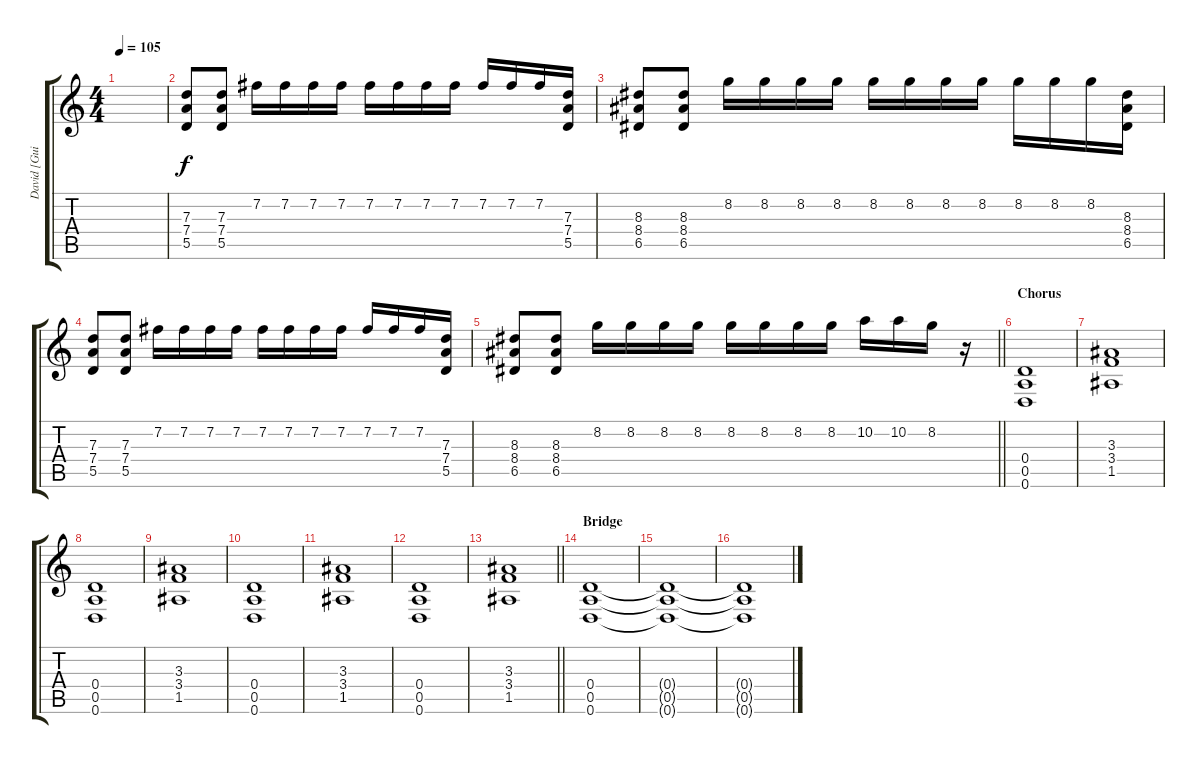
\track ("David [Guitar Distortion]" "David [Gui") {instrument distortionguitar}
\staff {score tabs}
\tuning (E4 B3 G3 D3 A2 D2) {hide}
\ts (4 4)
\tempo 105
\clef g2
\ks c
|
(7.3 7.4 5.5).8 (7.3 7.4 5.5).8 7.2.16 7.2.16 7.2.16 7.2.16 7.2.16 7.2.16 7.2.16 7.2.16 7.2.16 7.2.16 7.2.16 (7.3 7.4 5.5).16 |
(8.3 8.4 6.5).8 (8.3 8.4 6.5).8 8.2.16 8.2.16 8.2.16 8.2.16 8.2.16 8.2.16 8.2.16 8.2.16 8.2.16 8.2.16 8.2.16 (8.3 8.4 6.5).16 |
(7.3 7.4 5.5).8 (7.3 7.4 5.5).8 7.2.16 7.2.16 7.2.16 7.2.16 7.2.16 7.2.16 7.2.16 7.2.16 7.2.16 7.2.16 7.2.16 (7.3 7.4 5.5).16 |
\barLineRight lightlight
(8.3 8.4 6.5).8 (8.3 8.4 6.5).8 8.2.16 8.2.16 8.2.16 8.2.16 8.2.16 8.2.16 8.2.16 8.2.16 10.2.16 10.2.16 8.2.16 r.16 |
\section ("" "Chorus")
(0.4 0.5 0.6).1 |
(3.3 3.4 1.5).1 |
(0.4 0.5 0.6).1 |
(3.3 3.4 1.5).1 |
(0.4 0.5 0.6).1 |
(3.3 3.4 1.5).1 |
(0.4 0.5 0.6).1 |
\barLineRight lightlight
(3.3 3.4 1.5).1 |
\section ("" "Bridge")
(0.4 0.5 0.6).1 |
(0.4{t} 0.5{t} 0.6{t}).1 |
(0.4{t} 0.5{t} 0.6{t}).1
